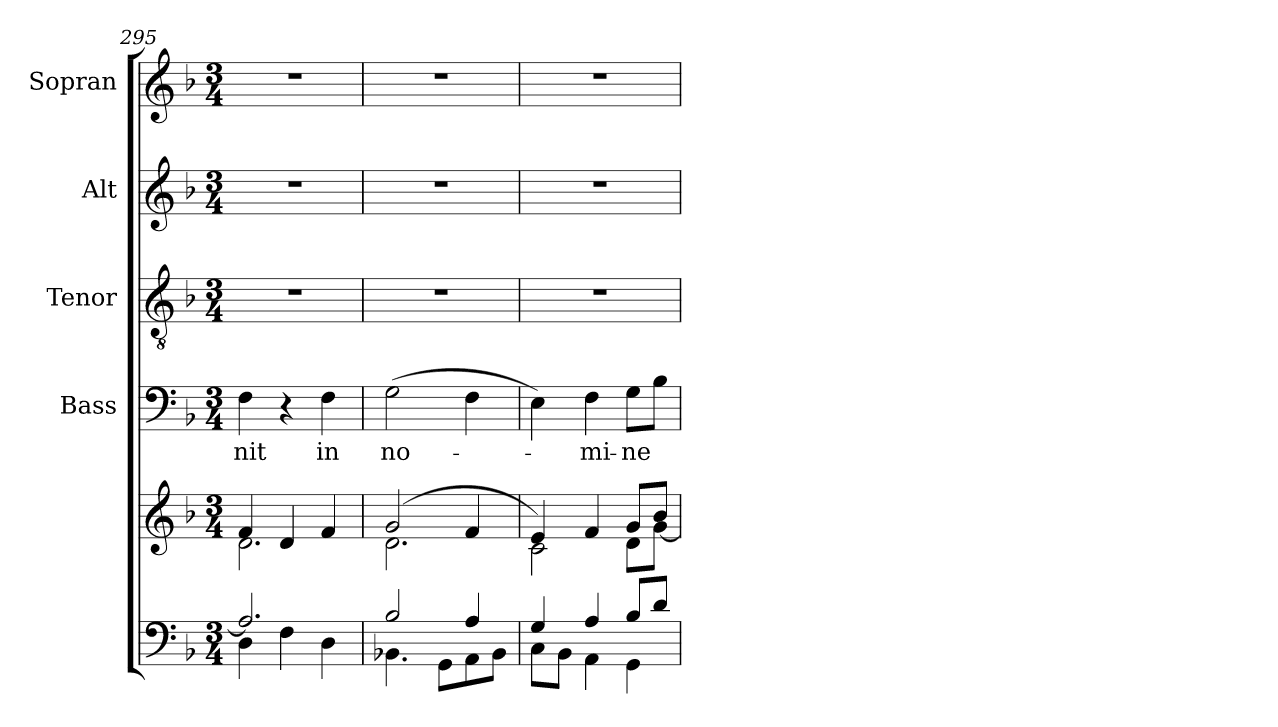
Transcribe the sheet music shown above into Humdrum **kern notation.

**kern	**kern	**kern	**text	**kern	**kern	**kern
*part5	*part5	*part4	*part4	*part3	*part2	*part1
*staff6	*staff5	*staff4	*staff4	*staff3	*staff2	*staff1
*	*	*I"Bass	*	*I"Tenor	*I"Alt	*I"Sopran
*	*	*I'B.	*	*I'T.	*I'A.	*I'S.
*clefF4	*clefG2	*clefF4	*	*clefGv2	*clefG2	*clefG2
*k[b-]	*k[b-]	*k[b-]	*	*k[b-]	*k[b-]	*k[b-]
*F:	*F:	*F:	*	*F:	*F:	*F:
*M3/4	*M3/4	*M3/4	*	*M3/4	*M3/4	*M3/4
=295	=295	=295	=295	=295	=295	=295
*^	*^	*	*	*	*	*
!	!	!	!	!	!LO:LY:b	!	!	!
2.A/]	4D\	4f/	2.d\	4F\	-nit	2.r	2.r	2.r
.	4F\	4d/	.	4r	.	.	.	.
!	!	!	!	!	!LO:LY:b	!	!	!
.	4D\	4f/	.	4F\	in	.	.	.
=296	=296	=296	=296	=296	=296	=296	=296	=296
!	!	!	!	!	!LO:LY:b	!	!	!
2B-/	4.BB-X\	(2g/	2.d\	(>2G\	no-	2.r	2.r	2.r
.	8GG\L	.	.	.	.	.	.	.
4A/	8AA\	4f/	.	4F\	.	.	.	.
.	8BB-\J	.	.	.	.	.	.	.
=297	=297	=297	=297	=297	=297	=297	=297	=297
4G/	8C\L	4e/)	2c\	4E\)	.	2.r	2.r	2.r
.	8BB-\J	.	.	.	.	.	.	.
!	!	!	!	!	!LO:LY:b	!	!	!
4A/	4AA\	4f/	.	4F\	-mi-	.	.	.
!	!	!	!	!	!LO:LY:b	!	!	!
8B-/L	4GG\	8g/L	8d\L	8G\L	-ne	.	.	.
8d/J	.	8b-/J	[<8g\J	8B-\J	.	.	.	.
*v	*v	*	*	*	*	*	*	*
*	*v	*v	*	*	*	*	*
=	=	=	=	=	=	=
*-	*-	*-	*-	*-	*-	*-
